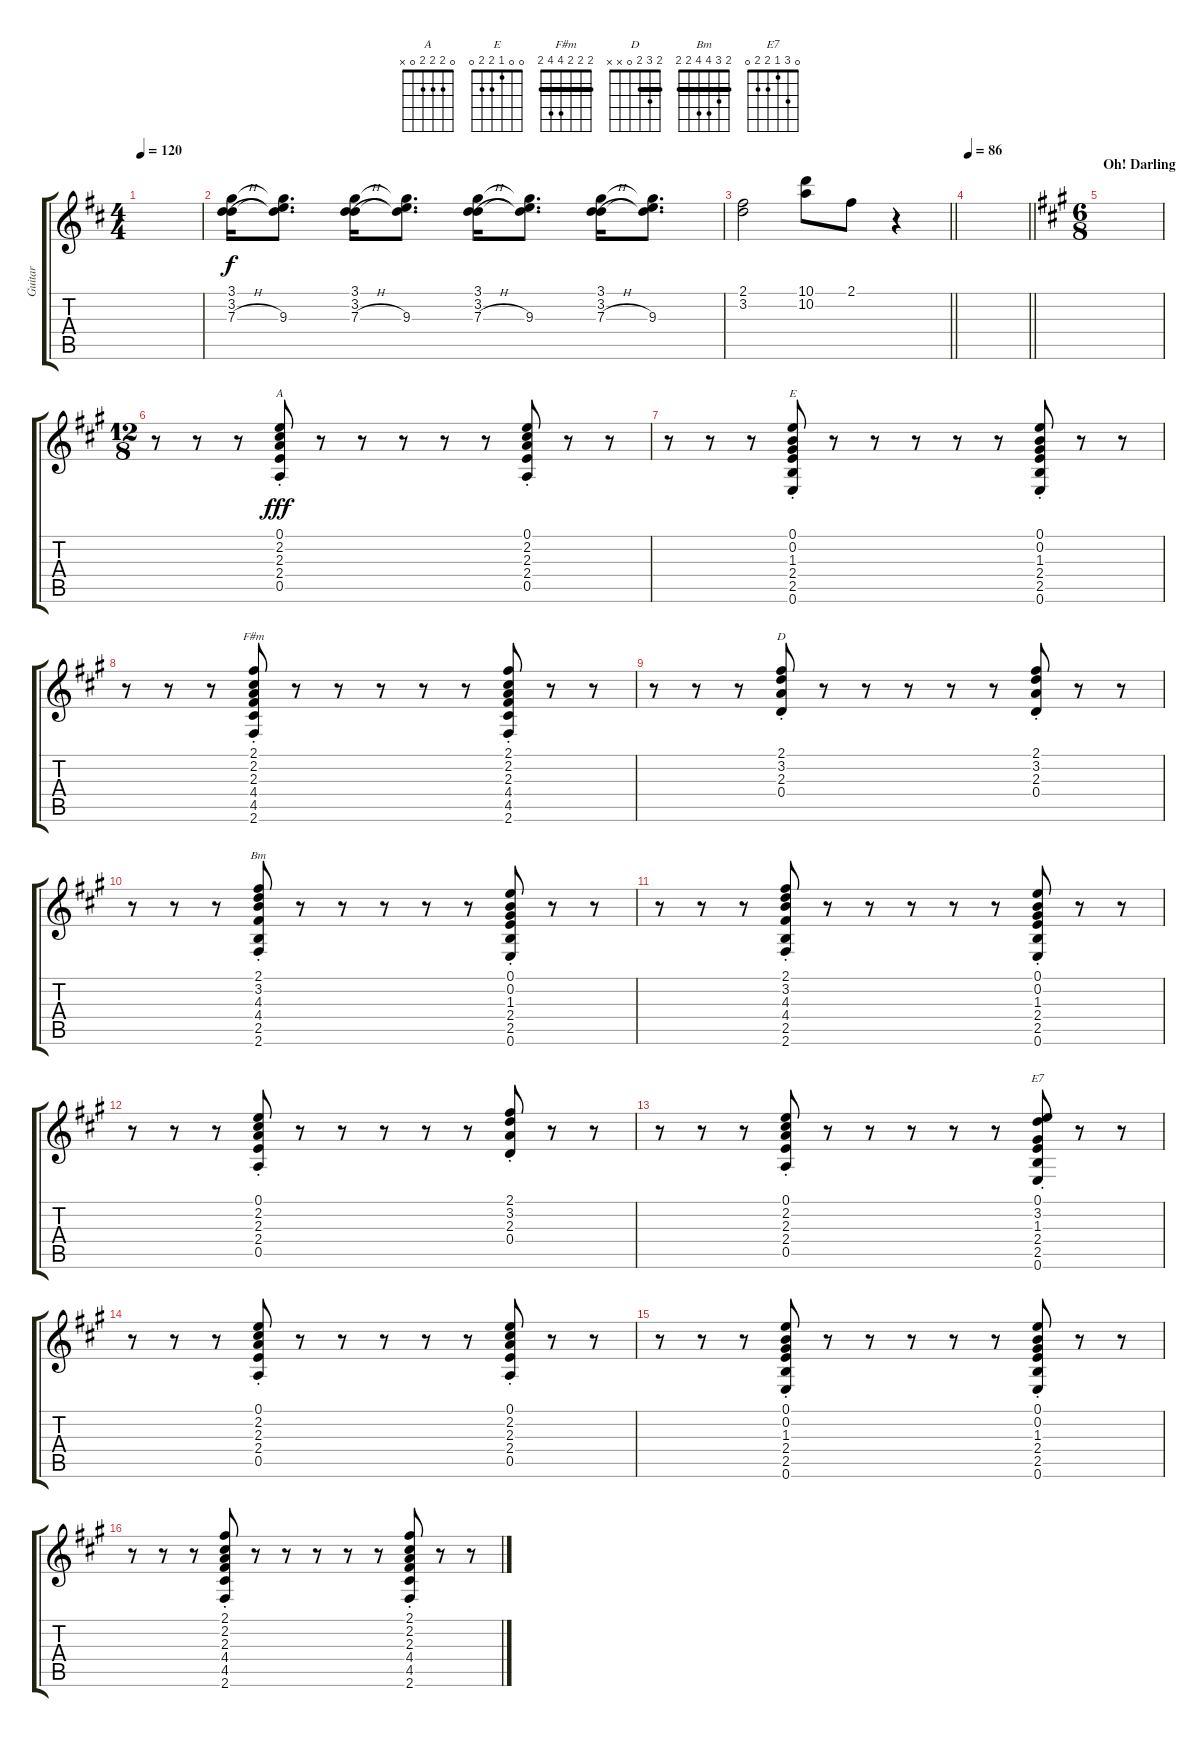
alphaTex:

\track ("Guitar" "Guitar") {instrument electricguitarmuted}
\staff {score tabs}
\tuning (E4 B3 G3 D3 A2 E2) {hide}
\chord ("A" 0 2 2 2 0 x)
\chord ("E" 0 0 1 2 2 0)
\chord ("F#m" 2 2 2 4 4 2) {barre 2}
\chord ("D" 2 3 2 0 x x) {barre 2}
\chord ("Bm" 2 3 4 4 2 2) {barre 2}
\chord ("E7" 0 3 1 2 2 0)
\ts (4 4)
\tempo 120
\clef g2
\ks d
|
(3.1 3.2 7.3{h}).16 (3.1{t} 3.2{t} 9.3).8{d} (3.1 3.2 7.3{h}).16 (3.1{t} 3.2{t} 9.3).8{d} (3.1 3.2 7.3{h}).16 (3.1{t} 3.2{t} 9.3).8{d} (3.1 3.2 7.3{h}).16 (3.1{t} 3.2{t} 9.3).8{d} |
\barLineRight lightlight
(2.1 3.2).2 (10.1 10.2).8 2.1.8 r.4 |
\tempo 86
\barLineRight lightlight
|
\ts (6 8)
\section ("" "Oh! Darling")
\ks a
|
\ts (12 8)
r.8 r.8 r.8 (0.1{st} 2.2{st} 2.3{st} 2.4{st} 0.5{st}).8{ch "A" dy fff} r.8 r.8 r.8 r.8 r.8 (0.1{st} 2.2{st} 2.3{st} 2.4{st} 0.5{st}).8 r.8 r.8 |
r.8 r.8 r.8 (0.1{st} 0.2{st} 1.3{st} 2.4{st} 2.5{st} 0.6{st}).8{ch "E"} r.8 r.8 r.8 r.8 r.8 (0.1{st} 0.2{st} 1.3{st} 2.4{st} 2.5{st} 0.6{st}).8 r.8 r.8 |
r.8 r.8 r.8 (2.1{st} 2.2{st} 2.3{st} 4.4{st} 4.5{st} 2.6{st}).8{ch "F#m"} r.8 r.8 r.8 r.8 r.8 (2.1{st} 2.2{st} 2.3{st} 4.4{st} 4.5{st} 2.6{st}).8 r.8 r.8 |
r.8 r.8 r.8 (2.1{st} 3.2{st} 2.3{st} 0.4{st}).8{ch "D"} r.8 r.8 r.8 r.8 r.8 (2.1{st} 3.2{st} 2.3{st} 0.4{st}).8 r.8 r.8 |
r.8 r.8 r.8 (2.1{st} 3.2{st} 4.3{st} 4.4{st} 2.5{st} 2.6{st}).8{ch "Bm"} r.8 r.8 r.8 r.8 r.8 (0.1{st} 0.2{st} 1.3{st} 2.4{st} 2.5{st} 0.6{st}).8 r.8 r.8 |
r.8 r.8 r.8 (2.1{st} 3.2{st} 4.3{st} 4.4{st} 2.5{st} 2.6{st}).8 r.8 r.8 r.8 r.8 r.8 (0.1{st} 0.2{st} 1.3{st} 2.4{st} 2.5{st} 0.6{st}).8 r.8 r.8 |
r.8 r.8 r.8 (0.1{st} 2.2{st} 2.3{st} 2.4{st} 0.5{st}).8 r.8 r.8 r.8 r.8 r.8 (2.1{st} 3.2{st} 2.3{st} 0.4{st}).8 r.8 r.8 |
r.8 r.8 r.8 (0.1{st} 2.2{st} 2.3{st} 2.4{st} 0.5{st}).8 r.8 r.8 r.8 r.8 r.8 (0.1{st} 3.2{st} 1.3{st} 2.4{st} 2.5{st} 0.6{st}).8{ch "E7"} r.8 r.8 |
r.8 r.8 r.8 (0.1{st} 2.2{st} 2.3{st} 2.4{st} 0.5{st}).8 r.8 r.8 r.8 r.8 r.8 (0.1{st} 2.2{st} 2.3{st} 2.4{st} 0.5{st}).8 r.8 r.8 |
r.8 r.8 r.8 (0.1{st} 0.2{st} 1.3{st} 2.4{st} 2.5{st} 0.6{st}).8 r.8 r.8 r.8 r.8 r.8 (0.1{st} 0.2{st} 1.3{st} 2.4{st} 2.5{st} 0.6{st}).8 r.8 r.8 |
r.8 r.8 r.8 (2.1{st} 2.2{st} 2.3{st} 4.4{st} 4.5{st} 2.6{st}).8 r.8 r.8 r.8 r.8 r.8 (2.1{st} 2.2{st} 2.3{st} 4.4{st} 4.5{st} 2.6{st}).8 r.8 r.8
